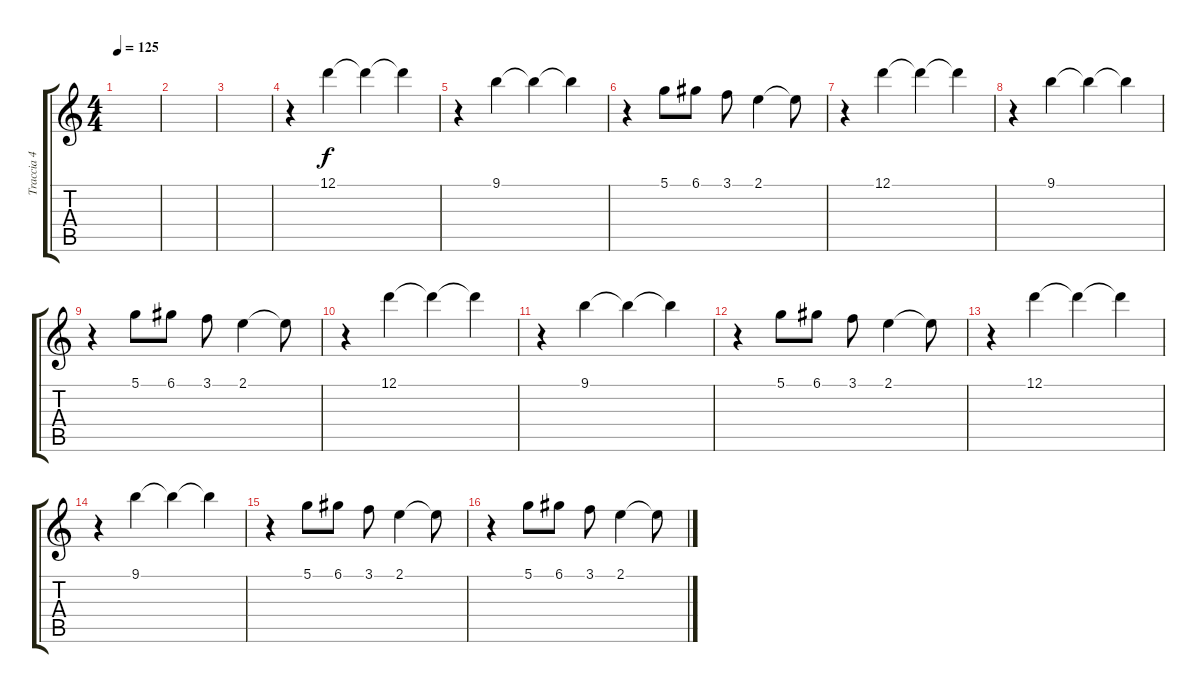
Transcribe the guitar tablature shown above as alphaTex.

\track ("Traccia 4" "Traccia 4") {instrument electricguitarclean}
\staff {score tabs}
\tuning (D4 A3 F3 C3 G2 C2) {hide}
\ts (4 4)
\tempo 125
\clef g2
\ks c
|
|
|
r.4 12.1.4 12.1{t}.4 12.1{t}.4 |
r.4 9.1.4 9.1{t}.4 9.1{t}.4 |
r.4 5.1.8 6.1.8 3.1.8 2.1.4 2.1{t}.8 |
r.4 12.1.4 12.1{t}.4 12.1{t}.4 |
r.4 9.1.4 9.1{t}.4 9.1{t}.4 |
r.4 5.1.8 6.1.8 3.1.8 2.1.4 2.1{t}.8 |
r.4 12.1.4 12.1{t}.4 12.1{t}.4 |
r.4 9.1.4 9.1{t}.4 9.1{t}.4 |
r.4 5.1.8 6.1.8 3.1.8 2.1.4 2.1{t}.8 |
r.4 12.1.4 12.1{t}.4 12.1{t}.4 |
r.4 9.1.4 9.1{t}.4 9.1{t}.4 |
r.4 5.1.8 6.1.8 3.1.8 2.1.4 2.1{t}.8 |
r.4 5.1.8 6.1.8 3.1.8 2.1.4 2.1{t}.8
